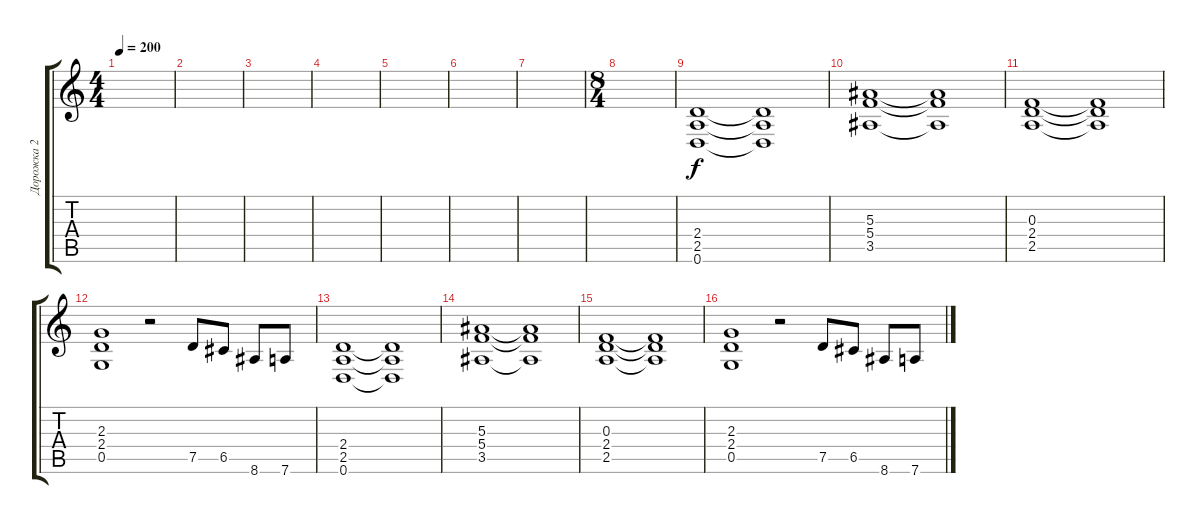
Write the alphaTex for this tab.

\track ("Дорожка 2" "Дорожка 2") {instrument distortionguitar}
\staff {score tabs}
\tuning (D4 A3 F3 C3 G2 D2) {hide}
\ts (4 4)
\tempo 200
\clef g2
\ks c
|
|
|
|
|
|
|
\ts (8 4)
|
(2.4 2.5 0.6).1 (2.4{t} 2.5{t} 0.6{t}).1 |
(5.3 5.4 3.5).1 (5.3{t} 5.4{t} 3.5{t}).1 |
(0.3 2.4 2.5).1 (0.3{t} 2.4{t} 2.5{t}).1 |
(2.3 2.4 0.5).1 r.2 7.5.8 6.5.8 8.6.8 7.6.8 |
(2.4 2.5 0.6).1 (2.4{t} 2.5{t} 0.6{t}).1 |
(5.3 5.4 3.5).1 (5.3{t} 5.4{t} 3.5{t}).1 |
(0.3 2.4 2.5).1 (0.3{t} 2.4{t} 2.5{t}).1 |
(2.3 2.4 0.5).1 r.2 7.5.8 6.5.8 8.6.8 7.6.8
